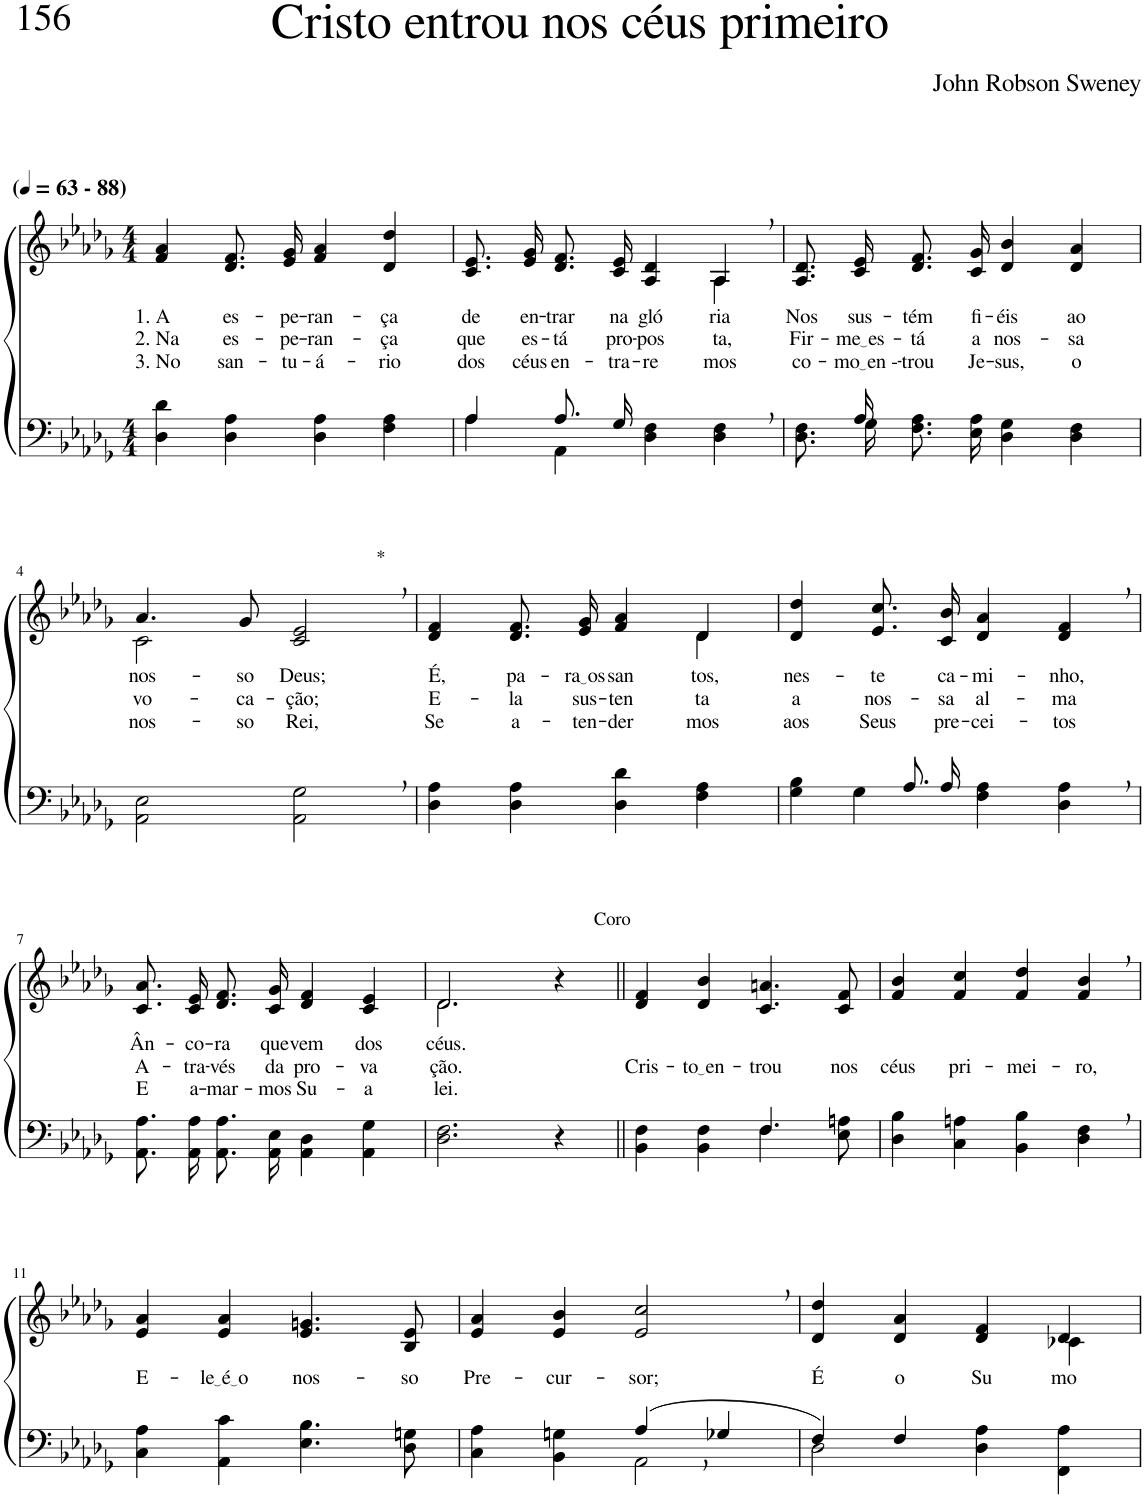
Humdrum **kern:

**kern	**kern	**text	**text	**text
*part2	*part1	*part1	*part1	*part1
*staff2	*staff1	*staff1	*staff1	*staff1
*I"Parte III e IV	*I"Parte I e II	*	*	*
*clefF4	*clefG2	*	*	*
*Trd-1c-2	*Trd-1c-2	*	*	*
*k[b-e-a-d-g-]	*k[b-e-a-d-g-]	*	*	*
*M4/4	*M4/4	*	*	*
*MM63	*MM63	*	*	*
=1	=1	=1	=1	=1
!	!LO:TX:a:B:t=(	!	!	!
!	!LO:TX:a:B:t=- 88)	!	!	!
!	!	!LO:LY:b	!LO:LY:b	!LO:LY:b
4D-\ 4d-\	4f/ 4a-/	1. A	2. Na	3. No
!	!	!LO:LY:b	!LO:LY:b	!LO:LY:b
4D-\ 4A-\	8.d-/ 8.f/L	es-	es-	san-
!	!	!LO:LY:b	!LO:LY:b	!LO:LY:b
.	16e-/ 16g-/Jk	-pe-	-pe-	-tu-
!	!	!LO:LY:b	!LO:LY:b	!LO:LY:b
4D-\ 4A-\	4f/ 4a-/	-ran-	-ran-	-á-
!	!	!LO:LY:b	!LO:LY:b	!LO:LY:b
4F\ 4A-\	4d-/ 4dd-/	-ça	-ça	-rio
=2	=2	=2	=2	=2
*^	*	*	*	*
!	!	!	!LO:LY:b	!LO:LY:b	!LO:LY:b
*	*	*^	*	*	*
4A-/	4A-\	8.c/ 8.e-/L	2.ryy	de	que	dos
!	!	!	!	!LO:LY:b	!LO:LY:b	!LO:LY:b
.	.	16e-/ 16g-/Jk	.	en-	es-	céus
!	!	!	!	!LO:LY:b	!LO:LY:b	!LO:LY:b
8.A-/L	4AA-\	8.d-/ 8.f/L	.	-trar	-tá	en-
!	!	!	!	!LO:LY:b	!LO:LY:b	!LO:LY:b
16G-/Jk	.	16c/ 16e-/Jk	.	na	pro-	-tra-
!	!	!	!	!LO:LY:b	!LO:LY:b	!LO:LY:b
2ryy	4D-\ 4F\	4A-/ 4d-/	.	gló-	-pos-	-re-
!	!	!	!	!LO:LY:b	!LO:LY:b	!LO:LY:b
.	4D-\ 4F\	4A-,/	4A-\	-ria	-ta,	-mos
=3	=3	=3	=3	=3	=3	=3
!	!	!	!	!LO:LY:b	!LO:LY:b	!LO:LY:b
*	*	*v	*v	*	*	*
8.ryy	8.D-\ 8.F\L	8.A-/ 8.d-/L	Nos	Fir-	co-
!	!	!	!LO:LY:b	!LO:LY:b	!LO:LY:b
16A-/	16G-\Jk	16c/ 16e-/Jk	sus-	me es	mo en -
!	!	!	!LO:LY:b	!LO:LY:b	!LO:LY:b
2.ryy	8.F\ 8.A-\L	8.d-/ 8.f/L	-tém	-tá	-trou
!	!	!	!LO:LY:b	!LO:LY:b	!LO:LY:b
.	16E-\ 16A-\Jk	16c/ 16g-/Jk	fi-	a	Je-
!	!	!	!LO:LY:b	!LO:LY:b	!LO:LY:b
.	4D-\ 4G-\	4d-/ 4b-/	-éis	nos-	-sus,
!	!	!	!LO:LY:b	!LO:LY:b	!LO:LY:b
.	4D-\ 4F\	4d-/ 4a-/	ao	-sa	o
!!LO:LB:g=z
=4	=4	=4	=4	=4	=4
*	*	*^	*	*	*
!	!	!	!	!LO:LY:b	!LO:LY:b	!LO:LY:b
*v	*v	*	*	*	*	*
2AA-\ 2E-\	4.a-/	2c\	nos-	vo-	nos-
!	!	!	!LO:LY:b	!LO:LY:b	!LO:LY:b
.	8g-/	.	-so	-ca-	-so
!	!LO:TX:a:t=*	!	!	!	!
!	!	!	!LO:LY:b	!LO:LY:b	!LO:LY:b
2AA-\, 2G-\,	2c/, 2e-/,	2ryy	Deus;	-ção;	Rei,
=5	=5	=5	=5	=5	=5
!	!	!	!LO:LY:b	!LO:LY:b	!LO:LY:b
4D-\ 4A-\	4d-/ 4f/	2.ryy	É,	E-	Se
!	!	!	!LO:LY:b	!LO:LY:b	!LO:LY:b
4D-\ 4A-\	8.d-/ 8.f/L	.	pa-	-la	a-
!	!	!	!LO:LY:b	!LO:LY:b	!LO:LY:b
.	16e-/ 16g-/Jk	.	ra os	sus-	-ten-
!	!	!	!LO:LY:b	!LO:LY:b	!LO:LY:b
4D-\ 4d-\	4f/ 4a-/	.	san-	-ten-	-der-
!	!	!	!LO:LY:b	!LO:LY:b	!LO:LY:b
4F\ 4A-\	4d-/	4d-\	-tos,	-ta	-mos
=6	=6	=6	=6	=6	=6
*^	*	*	*	*	*
!	!	!	!	!LO:LY:b	!LO:LY:b	!LO:LY:b
*	*	*v	*v	*	*	*
4ryy	4G-\ 4B-\	4d-/ 4dd-/	nes-	a	aos
!	!	!	!LO:LY:b	!LO:LY:b	!LO:LY:b
8.A-/L	4G-\	8.e-/ 8.cc/L	-te	nos-	Seus
!	!	!	!LO:LY:b	!LO:LY:b	!LO:LY:b
16A-/Jk	.	16c/ 16b-/Jk	ca-	-sa	pre-
!	!	!	!LO:LY:b	!LO:LY:b	!LO:LY:b
2ryy	4F\ 4A-\	4d-/ 4a-/	-mi-	al-	-cei-
!	!	!	!LO:LY:b	!LO:LY:b	!LO:LY:b
.	4D-\ 4A-\	4d-/, 4f/,	-nho,	-ma	-tos
!!LO:LB:g=z
=7	=7	=7	=7	=7	=7
!	!	!	!LO:LY:b	!LO:LY:b	!LO:LY:b
*v	*v	*	*	*	*
8.AA-\ 8.A-\L	8.c/ 8.a-/L	Ân-	A-	E
!	!	!LO:LY:b	!LO:LY:b	!LO:LY:b
16AA-\ 16A-\Jk	16c/ 16e-/Jk	-co-	-tra-	a-
!	!	!LO:LY:b	!LO:LY:b	!LO:LY:b
8.AA-/ 8.A-/L	8.d-/ 8.f/L	-ra	-vés	-mar-
!	!	!LO:LY:b	!LO:LY:b	!LO:LY:b
16AA-/ 16E-/Jk	16c/ 16g-/Jk	que	da	-mos
!	!	!LO:LY:b	!LO:LY:b	!LO:LY:b
4AA-\ 4D-\	4d-/ 4f/	vem	pro-	Su-
!	!	!LO:LY:b	!LO:LY:b	!LO:LY:b
4AA-\ 4G-\	4c/ 4e-/	dos	-va-	-a
=8	=8	=8	=8	=8
*	*^	*	*	*
!	!	!	!LO:LY:b	!LO:LY:b	!LO:LY:b
2.D-\ 2.F\	2.d-/	2.d-\	céus.	-ção.	lei.
!	!LO:TX:a:t=Coro	!	!	!	!
4r	4r	4ryy	.	.	.
=9||	=9||	=9||	=9||	=9||	=9||
*^	*	*	*	*	*
!	!	!	!	!	!LO:LY:b	!
*	*	*v	*v	*	*	*
2ryy	4BB-\ 4F\	4d-/ 4f/	.	Cris-	.
!	!	!	!	!LO:LY:b	!
.	4BB-\ 4F\	4d-/ 4b-/	.	to en	.
!	!	!	!	!LO:LY:b	!
4.F/	4.F\	4.c/ 4.an/	.	-trou	.
!	!	!	!	!LO:LY:b	!
8ryy	8E-\ 8An\	8c/ 8f/	.	nos	.
=10	=10	=10	=10	=10	=10
!	!	!	!	!LO:LY:b	!
*v	*v	*	*	*	*
4D-\ 4B-\	4f/ 4b-/	.	céus	.
!	!	!	!LO:LY:b	!
4C\ 4An\	4f/ 4cc/	.	pri-	.
!	!	!	!LO:LY:b	!
4BB-\ 4B-\	4f/ 4dd-/	.	-mei-	.
!	!	!	!LO:LY:b	!
4D-\, 4F\,	4f/, 4b-/,	.	-ro,	.
!!LO:LB:g=z
=11	=11	=11	=11	=11
!	!	!LO:LY:b	!	!
4C\ 4A-\	4e-/ 4a-/	E-	.	.
!	!	!LO:LY:b	!	!
4AA-\ 4c\	4e-/ 4a-/	le é o	.	.
!	!	!LO:LY:b	!	!
4.E-\ 4.B-\	4.e-/ 4.gn/	-nos-	.	.
!	!	!LO:LY:b	!	!
8D-\ 8Gn\	8B-/ 8e-/	-so	.	.
=12	=12	=12	=12	=12
*^	*	*	*	*
!	!	!	!LO:LY:b	!	!
2ryy	4C\ 4A-\	4e-/ 4a-/	Pre-	.	.
!	!	!	!LO:LY:b	!	!
.	4BB-\ 4Gn\	4e-/ 4b-/	-cur-	.	.
!	!	!	!LO:LY:b	!	!
(4A-,/	2AA-\	2e-/, 2cc/,	-sor;	.	.
4G-X/	.	.	.	.	.
=13	=13	=13	=13	=13	=13
!	!	!	!LO:LY:b	!	!
*	*	*^	*	*	*
4F/)	2D-\	4d-/ 4dd-/	2.ryy	É	.	.
!	!	!	!	!LO:LY:b	!	!
4F/	.	4d-/ 4a-/	.	o	.	.
!	!	!	!	!LO:LY:b	!	!
2ryy	4D-\ 4A-\	4d-/ 4f/	.	Su-	.	.
!	!	!	!	!LO:LY:b	!	!
.	4FF\ 4A-\	4d-/	4c-X\	-mo	.	.
*v	*v	*	*	*	*	*
*	*v	*v	*	*	*
=	=	=	=	=
*-	*-	*-	*-	*-
